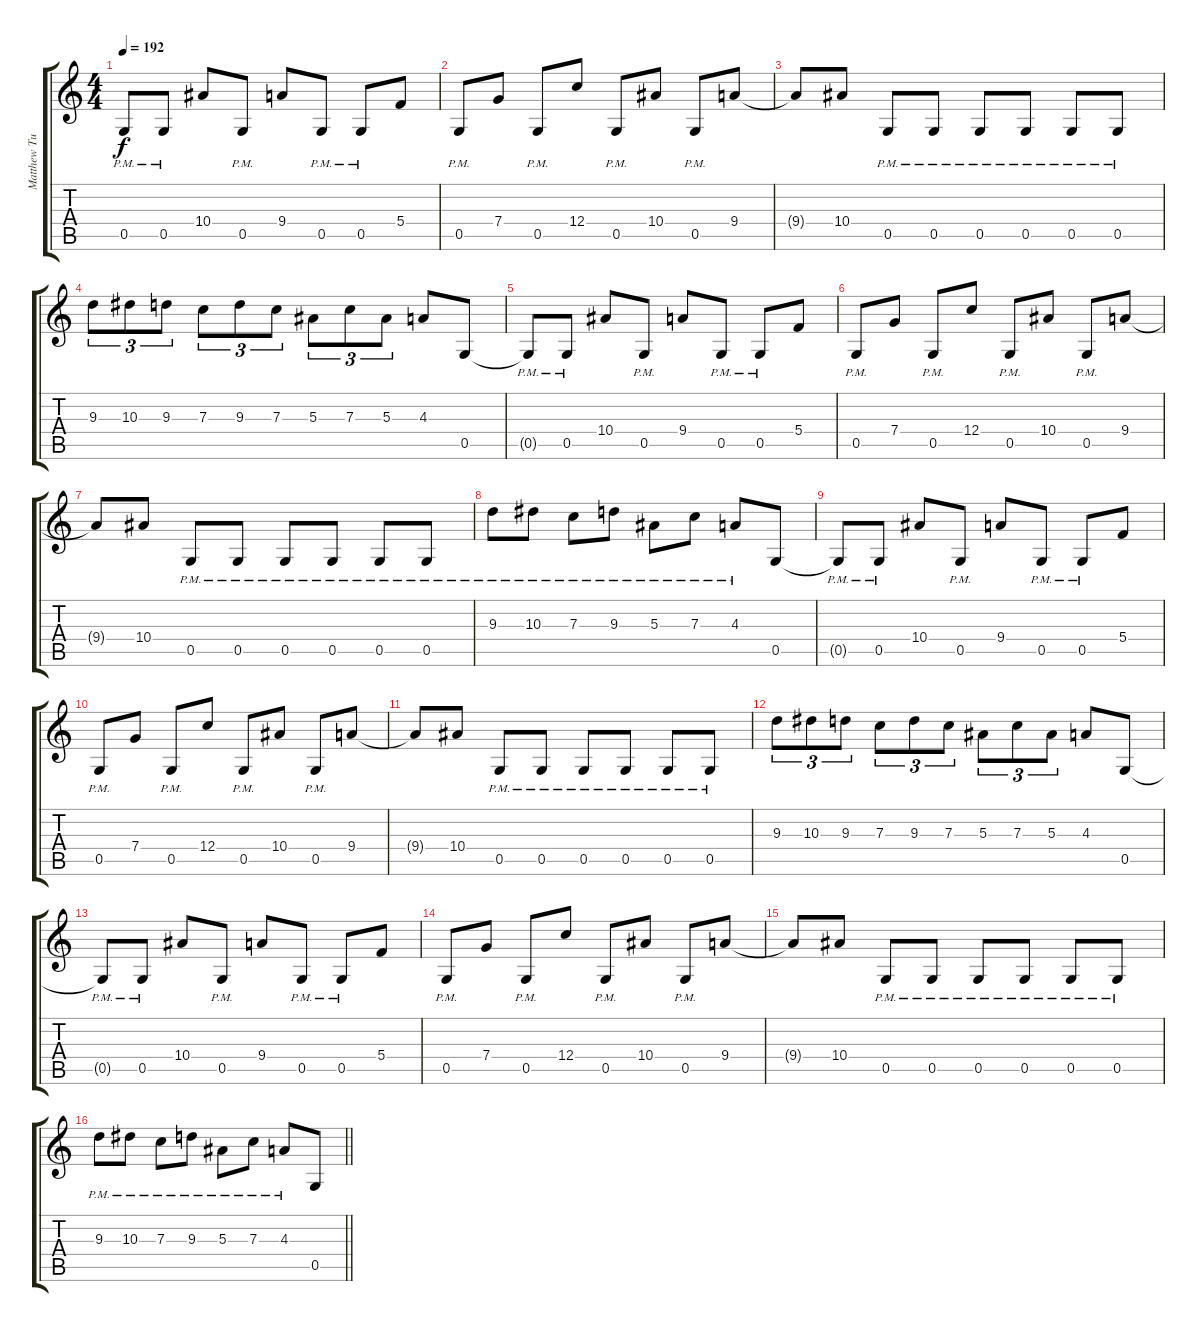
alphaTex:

\track ("Matthew Tuck" "Matthew Tu") {instrument overdrivenguitar}
\staff {score tabs}
\tuning (C4 A3 F3 C3 G2 C2) {hide}
\ts (4 4)
\tempo 192
\clef g2
\ks c
0.5{pm}.8{dy f volume 16 instrument overdrivenguitar} 0.5{pm}.8 10.4.8 0.5{pm}.8 9.4.8 0.5{pm}.8 0.5{pm}.8 5.4.8 |
0.5{pm}.8 7.4.8 0.5{pm}.8 12.4.8 0.5{pm}.8 10.4.8 0.5{pm}.8 9.4.8 |
9.4{t}.8 10.4.8 0.5{pm}.8 0.5{pm}.8 0.5{pm}.8 0.5{pm}.8 0.5{pm}.8 0.5{pm}.8 |
9.3.8{tu (3 2)} 10.3.8{tu (3 2)} 9.3.8{tu (3 2)} 7.3.8{tu (3 2)} 9.3.8{tu (3 2)} 7.3.8{tu (3 2)} 5.3.8{tu (3 2)} 7.3.8{tu (3 2)} 5.3.8{tu (3 2)} 4.3.8 0.5.8 |
0.5{pm t}.8 0.5{pm}.8 10.4.8 0.5{pm}.8 9.4.8 0.5{pm}.8 0.5{pm}.8 5.4.8 |
0.5{pm}.8 7.4.8 0.5{pm}.8 12.4.8 0.5{pm}.8 10.4.8 0.5{pm}.8 9.4.8 |
9.4{t}.8 10.4.8 0.5{pm}.8 0.5{pm}.8 0.5{pm}.8 0.5{pm}.8 0.5{pm}.8 0.5{pm}.8 |
9.3{pm}.8 10.3{pm}.8 7.3{pm}.8 9.3{pm}.8 5.3{pm}.8 7.3{pm}.8 4.3{pm}.8 0.5.8 |
0.5{pm t}.8{volume 13} 0.5{pm}.8 10.4.8 0.5{pm}.8 9.4.8 0.5{pm}.8 0.5{pm}.8 5.4.8 |
0.5{pm}.8 7.4.8 0.5{pm}.8 12.4.8 0.5{pm}.8 10.4.8 0.5{pm}.8 9.4.8 |
9.4{t}.8 10.4.8 0.5{pm}.8 0.5{pm}.8 0.5{pm}.8 0.5{pm}.8 0.5{pm}.8 0.5{pm}.8 |
9.3.8{tu (3 2)} 10.3.8{tu (3 2)} 9.3.8{tu (3 2)} 7.3.8{tu (3 2)} 9.3.8{tu (3 2)} 7.3.8{tu (3 2)} 5.3.8{tu (3 2)} 7.3.8{tu (3 2)} 5.3.8{tu (3 2)} 4.3.8 0.5.8 |
0.5{pm t}.8 0.5{pm}.8 10.4.8 0.5{pm}.8 9.4.8 0.5{pm}.8 0.5{pm}.8 5.4.8 |
0.5{pm}.8 7.4.8 0.5{pm}.8 12.4.8 0.5{pm}.8 10.4.8 0.5{pm}.8 9.4.8 |
9.4{t}.8 10.4.8 0.5{pm}.8 0.5{pm}.8 0.5{pm}.8 0.5{pm}.8 0.5{pm}.8 0.5{pm}.8 |
\barLineRight lightlight
9.3{pm}.8 10.3{pm}.8 7.3{pm}.8 9.3{pm}.8 5.3{pm}.8 7.3{pm}.8 4.3{pm}.8 0.5.8
